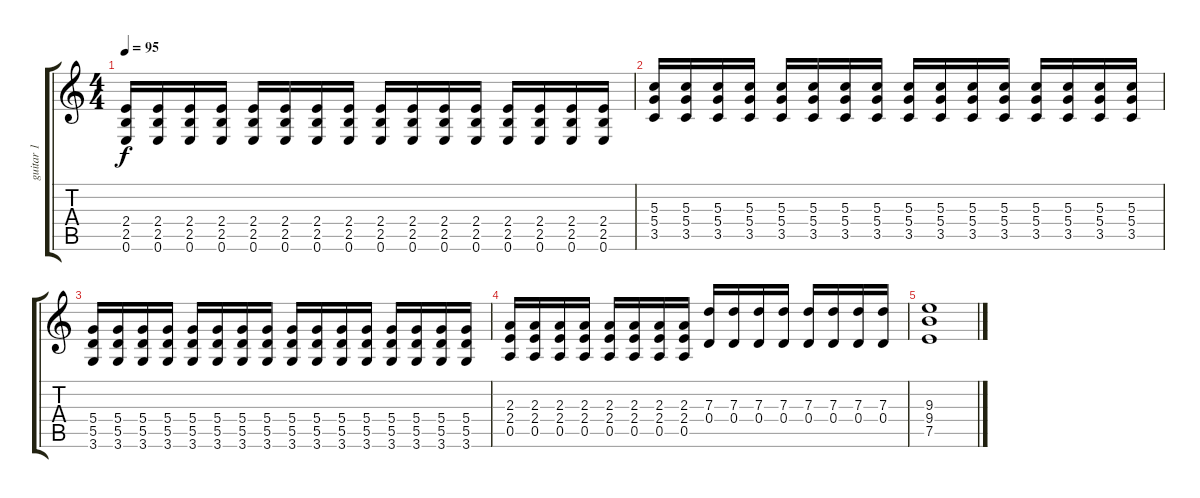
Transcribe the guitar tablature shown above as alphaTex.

\track ("guitar 1" "guitar 1") {instrument overdrivenguitar}
\staff {score tabs}
\tuning (E4 B3 G3 D3 A2 E2) {hide}
\ts (4 4)
\tempo 95
\clef g2
\ks c
(2.4 2.5 0.6).16{dy f} (2.4 2.5 0.6).16 (2.4 2.5 0.6).16 (2.4 2.5 0.6).16 (2.4 2.5 0.6).16 (2.4 2.5 0.6).16 (2.4 2.5 0.6).16 (2.4 2.5 0.6).16 (2.4 2.5 0.6).16 (2.4 2.5 0.6).16 (2.4 2.5 0.6).16 (2.4 2.5 0.6).16 (2.4 2.5 0.6).16 (2.4 2.5 0.6).16 (2.4 2.5 0.6).16 (2.4 2.5 0.6).16 |
(5.3 5.4 3.5).16 (5.3 5.4 3.5).16 (5.3 5.4 3.5).16 (5.3 5.4 3.5).16 (5.3 5.4 3.5).16 (5.3 5.4 3.5).16 (5.3 5.4 3.5).16 (5.3 5.4 3.5).16 (5.3 5.4 3.5).16 (5.3 5.4 3.5).16 (5.3 5.4 3.5).16 (5.3 5.4 3.5).16 (5.3 5.4 3.5).16 (5.3 5.4 3.5).16 (5.3 5.4 3.5).16 (5.3 5.4 3.5).16 |
(5.4 5.5 3.6).16 (5.4 5.5 3.6).16 (5.4 5.5 3.6).16 (5.4 5.5 3.6).16 (5.4 5.5 3.6).16 (5.4 5.5 3.6).16 (5.4 5.5 3.6).16 (5.4 5.5 3.6).16 (5.4 5.5 3.6).16 (5.4 5.5 3.6).16 (5.4 5.5 3.6).16 (5.4 5.5 3.6).16 (5.4 5.5 3.6).16 (5.4 5.5 3.6).16 (5.4 5.5 3.6).16 (5.4 5.5 3.6).16 |
(2.3 2.4 0.5).16 (2.3 2.4 0.5).16 (2.3 2.4 0.5).16 (2.3 2.4 0.5).16 (2.3 2.4 0.5).16 (2.3 2.4 0.5).16 (2.3 2.4 0.5).16 (2.3 2.4 0.5).16 (7.3 0.4).16 (7.3 0.4).16 (7.3 0.4).16 (7.3 0.4).16 (7.3 0.4).16 (7.3 0.4).16 (7.3 0.4).16 (7.3 0.4).16 |
(9.3 9.4 7.5).1
